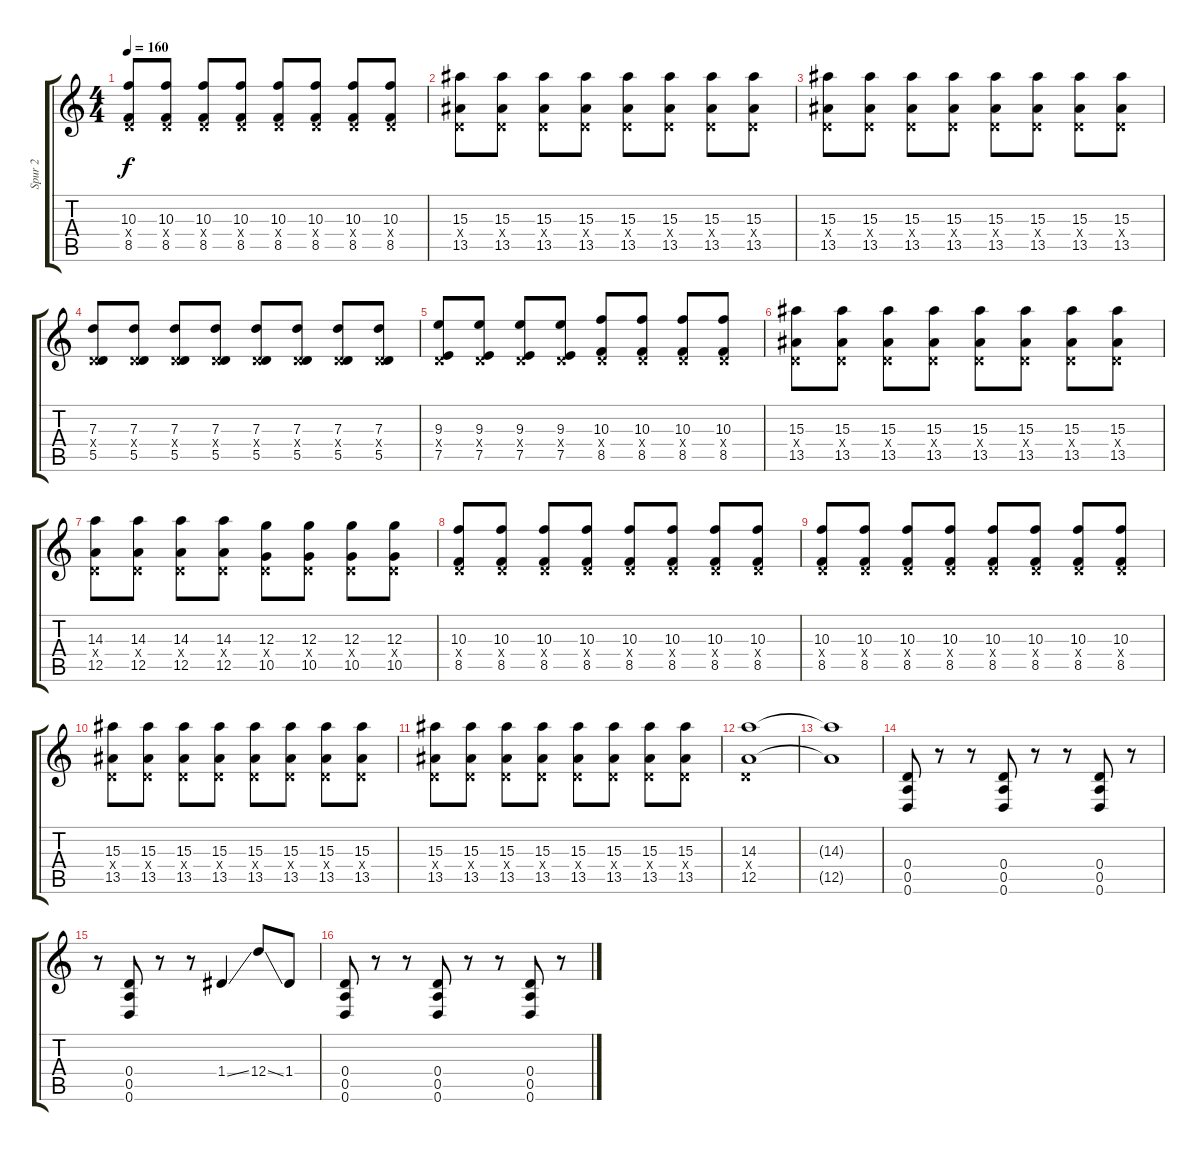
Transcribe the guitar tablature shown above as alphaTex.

\track ("Spur 2" "Spur 2") {instrument distortionguitar}
\staff {score tabs}
\tuning (E4 B3 G3 D3 A2 D2) {hide}
\ts (4 4)
\tempo 160
\clef g2
\ks c
(10.3 0.4{x} 8.5).8{dy f} (10.3 0.4{x} 8.5).8 (10.3 0.4{x} 8.5).8 (10.3 0.4{x} 8.5).8 (10.3 0.4{x} 8.5).8 (10.3 0.4{x} 8.5).8 (10.3 0.4{x} 8.5).8 (10.3 0.4{x} 8.5).8 |
(15.3 0.4{x} 13.5).8 (15.3 0.4{x} 13.5).8 (15.3 0.4{x} 13.5).8 (15.3 0.4{x} 13.5).8 (15.3 0.4{x} 13.5).8 (15.3 0.4{x} 13.5).8 (15.3 0.4{x} 13.5).8 (15.3 0.4{x} 13.5).8 |
(15.3 0.4{x} 13.5).8 (15.3 0.4{x} 13.5).8 (15.3 0.4{x} 13.5).8 (15.3 0.4{x} 13.5).8 (15.3 0.4{x} 13.5).8 (15.3 0.4{x} 13.5).8 (15.3 0.4{x} 13.5).8 (15.3 0.4{x} 13.5).8 |
(7.3 0.4{x} 5.5).8 (7.3 0.4{x} 5.5).8 (7.3 0.4{x} 5.5).8 (7.3 0.4{x} 5.5).8 (7.3 0.4{x} 5.5).8 (7.3 0.4{x} 5.5).8 (7.3 0.4{x} 5.5).8 (7.3 0.4{x} 5.5).8 |
(9.3 0.4{x} 7.5).8 (9.3 0.4{x} 7.5).8 (9.3 0.4{x} 7.5).8 (9.3 0.4{x} 7.5).8 (10.3 0.4{x} 8.5).8 (10.3 0.4{x} 8.5).8 (10.3 0.4{x} 8.5).8 (10.3 0.4{x} 8.5).8 |
(15.3 0.4{x} 13.5).8 (15.3 0.4{x} 13.5).8 (15.3 0.4{x} 13.5).8 (15.3 0.4{x} 13.5).8 (15.3 0.4{x} 13.5).8 (15.3 0.4{x} 13.5).8 (15.3 0.4{x} 13.5).8 (15.3 0.4{x} 13.5).8 |
(14.3 0.4{x} 12.5).8 (14.3 0.4{x} 12.5).8 (14.3 0.4{x} 12.5).8 (14.3 0.4{x} 12.5).8 (12.3 0.4{x} 10.5).8 (12.3 0.4{x} 10.5).8 (12.3 0.4{x} 10.5).8 (12.3 0.4{x} 10.5).8 |
(10.3 0.4{x} 8.5).8 (10.3 0.4{x} 8.5).8 (10.3 0.4{x} 8.5).8 (10.3 0.4{x} 8.5).8 (10.3 0.4{x} 8.5).8 (10.3 0.4{x} 8.5).8 (10.3 0.4{x} 8.5).8 (10.3 0.4{x} 8.5).8 |
(10.3 0.4{x} 8.5).8 (10.3 0.4{x} 8.5).8 (10.3 0.4{x} 8.5).8 (10.3 0.4{x} 8.5).8 (10.3 0.4{x} 8.5).8 (10.3 0.4{x} 8.5).8 (10.3 0.4{x} 8.5).8 (10.3 0.4{x} 8.5).8 |
(15.3 0.4{x} 13.5).8 (15.3 0.4{x} 13.5).8 (15.3 0.4{x} 13.5).8 (15.3 0.4{x} 13.5).8 (15.3 0.4{x} 13.5).8 (15.3 0.4{x} 13.5).8 (15.3 0.4{x} 13.5).8 (15.3 0.4{x} 13.5).8 |
(15.3 0.4{x} 13.5).8 (15.3 0.4{x} 13.5).8 (15.3 0.4{x} 13.5).8 (15.3 0.4{x} 13.5).8 (15.3 0.4{x} 13.5).8 (15.3 0.4{x} 13.5).8 (15.3 0.4{x} 13.5).8 (15.3 0.4{x} 13.5).8 |
(14.3 0.4{x} 12.5).1 |
(14.3{t} 12.5{t}).1 |
(0.4 0.5 0.6).8 r.8 r.8 (0.4 0.5 0.6).8 r.8 r.8 (0.4 0.5 0.6).8 r.8 |
r.8 (0.4 0.5 0.6).8 r.8 r.8 1.4{ss}.4 12.4{ss}.8 1.4.8 |
(0.4 0.5 0.6).8 r.8 r.8 (0.4 0.5 0.6).8 r.8 r.8 (0.4 0.5 0.6).8 r.8
